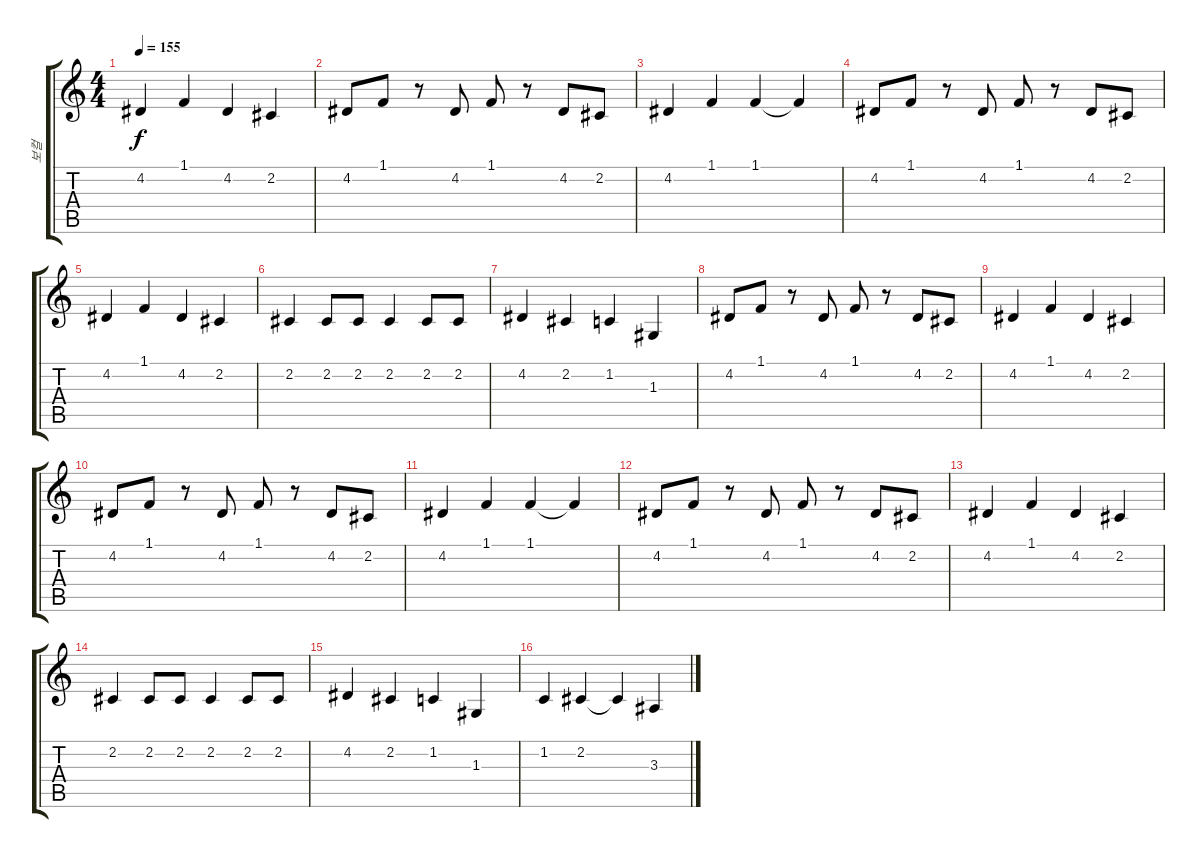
\track ("보컬" "보컬") {instrument lead6voice}
\staff {score tabs}
\tuning (E4 B3 G3 D3 A2 E2) {hide}
\ts (4 4)
\tempo 155
\clef g2
\ks c
4.2.4{dy f} 1.1.4 4.2.4 2.2.4 |
4.2.8 1.1.8 r.8 4.2.8 1.1.8 r.8 4.2.8 2.2.8 |
4.2.4 1.1.4 1.1.4 1.1{t}.4 |
4.2.8 1.1.8 r.8 4.2.8 1.1.8 r.8 4.2.8 2.2.8 |
4.2.4 1.1.4 4.2.4 2.2.4 |
2.2.4 2.2.8 2.2.8 2.2.4 2.2.8 2.2.8 |
4.2.4 2.2.4 1.2.4 1.3.4 |
4.2.8 1.1.8 r.8 4.2.8 1.1.8 r.8 4.2.8 2.2.8 |
4.2.4 1.1.4 4.2.4 2.2.4 |
4.2.8 1.1.8 r.8 4.2.8 1.1.8 r.8 4.2.8 2.2.8 |
4.2.4 1.1.4 1.1.4 1.1{t}.4 |
4.2.8 1.1.8 r.8 4.2.8 1.1.8 r.8 4.2.8 2.2.8 |
4.2.4 1.1.4 4.2.4 2.2.4 |
2.2.4 2.2.8 2.2.8 2.2.4 2.2.8 2.2.8 |
4.2.4 2.2.4 1.2.4 1.3.4 |
1.2.4 2.2.4 2.2{t}.4 3.3.4
